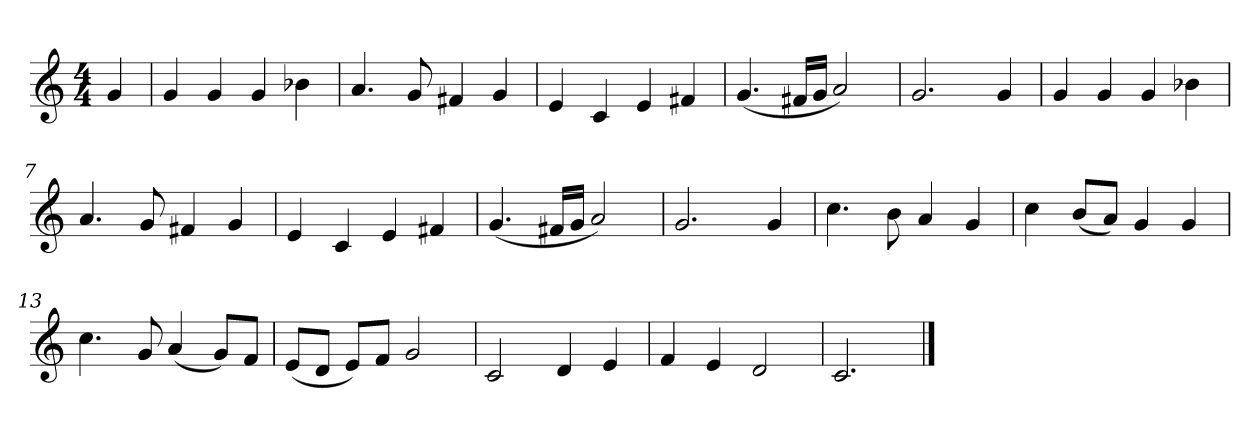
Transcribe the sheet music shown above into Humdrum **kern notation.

**kern
*part1
*staff1
*k[]
*M4/4
*MM120
=
4g
=1
4g
4g
4g
4b-X
=2
4.a
8g
4f#X
4g
=3
4e
4c
4e
4f#X
=4
(4.g
16f#XLL
16gJJ
2a)
=5
2.g
4g
=6
4g
4g
4g
4b-X
=7
4.a
8g
4f#X
4g
=8
4e
4c
4e
4f#X
=9
(4.g
16f#XLL
16gJJ
2a)
=10
2.g
4g
=11
4.cc
8b
4a
4g
=12
4cc
(8bL
8aJ)
4g
4g
=13
4.cc
8g
(4a
8gL)
8fJ
=14
(8eL
8dJ
8eL)
8fJ
2g
=15
2c
4d
4e
=16
4f
4e
2d
=17
2.c
==
*-
